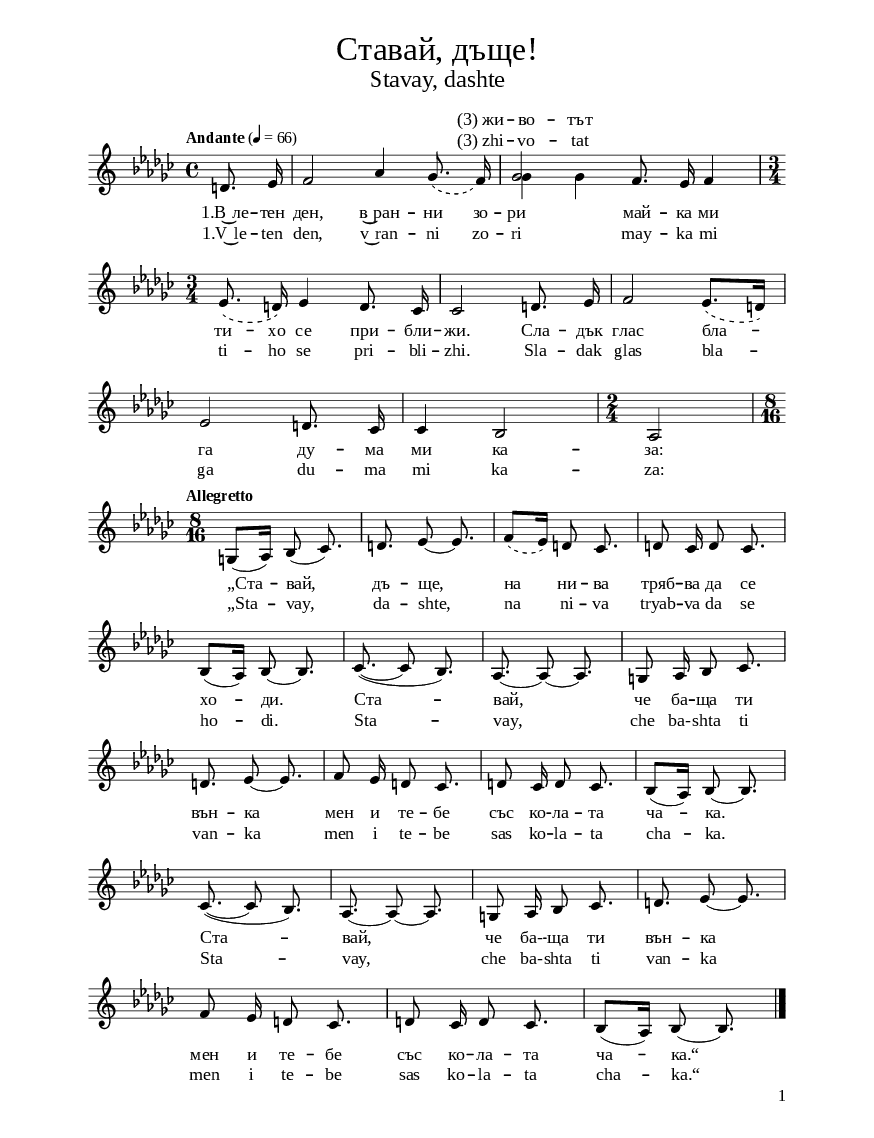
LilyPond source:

\version "2.24.1"

% include paper part and global functions
\include "include/globals.ily"

"rightBraces018" = \markup {
  \column {
    % repeat braces
    \translate #'(0 . -12.6 )
    \right-brace #18

    \translate #'(0 . -22.4 )
    \right-brace #18

  
  }
  \column {
    % repeat numbers
    \translate #'(0 . -13.2 )
    2

    \translate #'(0 . -24.2 )
    2


  }
}

\bookpart {
  \label #'ref142
  \tocItem \markup "Ставай, дъще! – Stavay, dashte"
  \include "include/bookpart-paper.ily"
  \score {
    \include "include/score-layout.ily"

    <<
      \new Lyrics = "tempVoiceLyricsBG" \with {
        % lyrics above a staff should have this override
        \override VerticalAxisGroup.staff-affinity = #DOWN
      }
      \new Lyrics = "tempVoiceLyricsEN" \with {
        \override VerticalAxisGroup.staff-affinity = #DOWN
      }

    \new Voice = "mainVoice" \absolute {
      \clef treble
    
      \key ges \major
  
      \time 4/4
      \tempoFunc "Andante" 4 "66"
      \autoBeamOff
      \partial 4
      d'8. es'16 | % 2
      f'2 as'4 \phrasingSlurDown \phrasingSlurDashed ges'8. \(
      <<
        % now temporary add a second voice
        {
          \voiceTwo % this voice is in the same context as parent
          \hideNotes f'16 \) \unHideNotes \phrasingSlurNeutral | % 3
          \stemUp ges'2 \stemNeutral
        }
        \new Voice = "tempVoice" {
          % this is a new voice context
          \voiceOne \autoBeamOff
          f'16 | % 3
          \stemDown ges'4 ges'4 \stemNeutral
        }
      >>
      \oneVoice

      f'8. 
      
      es'16 f'4 \break | % 4
      \time 3/4 \phrasingSlurDashed es'8. \( d'16 \) \phrasingSlurNeutral es'4 d'8. ces'16 | % 5
      ces'2 d'8. es'16 | % 6
      f'2 \slurDashed es'8. [( d'16 )] \slurNeutral \break | % 7
      es'2 d'8. ces'16 | % 8
      ces'4 bes2 | % 9
      \time 2/4  as2 \break |
      \time 8/16  |
      \tempo "Allegretto" \slurSolid g8 [( as16 )] bes8 ( ces'8. ) | % 11
      d'8. es'8 ~ es'8. | % 12
      \slurDashed f'8 [( es'16 )] d'8 ces'8. | % 13
      d'8 ces'16 d'8 ces'8. \break | % 14
      \slurSolid bes8 [( as16 )] bes8 ~ bes8. | % 15
      ces'8. ( ~ ces'8 bes8. ) | % 16
      as8. ~ as8 ~ as8. | % 17
      g8 as16 bes8 ces'8. \break | % 18
      d'8. es'8 ~ es'8. | % 19
      f'8 es'16 d'8 ces'8. |
      d'8 ces'16 d'8 ces'8. | % 21
      bes8 [( as16 )] bes8 ~ bes8. \break | % 22
      ces'8. ( ~ ces'8 bes8. ) | % 23
      as8. ~ as8 ~ as8. | % 24
      g8 as16 bes8 ces'8. | % 25
      d'8. es'8 ~ es'8. \break | % 26
      f'8 es'16 d'8 ces'8. | % 27
      d'8 ces'16 d'8 ces'8. | % 28
      bes8 [( as16 )] bes8 ~ bes8. \bar "|."
    }
   
   
   \new Lyrics \lyricsto "mainVoice" {
      "1.В~ле" -- тен
      ден, в~ран -- ни зо -- ри май -- ка ми ти -- хо се при --
      бли -- жи. Сла -- дък глас бла -- га ду -- ма ми
      ка -- за: „Ста -- вай, дъ -- ще, на ни -- ва
      тряб -- ва да се хо -- ди. Ста -- вай, че ба --
      ща ти вън -- ка мен и те -- бе със ко -- ла --
      та ча -- ка. Ста -- вай, че "ба-" -- ща ти вън --
      ка мен и те -- бе със ко -- ла -- та ча --
      ка.“
   }

   \new Lyrics \lyricsto "mainVoice" {
        "1.V~le" -- ten
        den, v~ran -- ni zo -- ri may -- ka mi ti -- ho se pri --
        bli -- zhi. Sla -- dak glas bla -- ga du -- ma mi
        ka -- za: „Sta -- vay, da -- shte, na ni -- va
        tryab -- va da se ho -- di. Sta -- vay, che "ba-" --
        shta ti van -- ka men i te -- be sas ko -- la --
        ta cha -- ka. Sta -- vay, che "ba-" -- shta ti van --
        ka men i te -- be sas ko -- la -- ta cha --
        ka.“
   }

   \context Lyrics = "tempVoiceLyricsBG" {
     \lyricsto "tempVoice" {
       "(3) жи" -- во -- тът
     }
   }
   
   \context Lyrics = "tempVoiceLyricsEN" {
     \lyricsto "tempVoice" {
       "(3) zhi" -- vo -- tat
     }
   }

   >>

    \header {
      title = \titleFunc "Ставай, дъще!" "Stavay, dashte"
    }

    \midi{}
    


  } % score
  
  
    \pageBreak

    \markup \fontsize #bgCoupletFontSize {
   
    \override #`(baseline-skip . ,bgCoupletBaselineSkip) % affects space between column lines
    \column {
          \line {   2. Слънцето щом изгрей,}
          \line {   "   " ти на нивата трябва да си.}
          \line {   "   " С’ сърп в ръка, с песен ти}
          \line {   "   " деня срещни. Ставай, дъще,}
          \line {   "   " Слънце дома да не те завари.}
          \line {   "   " Ставай, че моми и момци –}
          \line {   "   " вси към нивата са веч тръгнали.}
          \line {   "   " }
          \line {   3.  Нива е, дъще, животът,}
          \line {   "   " де доброто семе се сей.}
          \line {   "   " Кат израсне, живот внася}
          \line {   "   " то във нас. Ставай, дъще,}
          \line {   "   " Любовта днес мен и тебе чака.}
          \line {   "   " Ставай, (2)тя ни носи}
          \line {   "   " своята нова, жива премяна.}
          \line {   "   "  Ставай, че животът вънка мен}
          \line {   "   "  и тебе с благост вече чака.“}
        }
    
    \"rightBraces018"

    \hspace #4
    \override #`(baseline-skip . ,bgCoupletBaselineSkip)
    \column {
          \line {   2. Slantseto shtom izgrey,}
          \line {   "   " ti na nivata tryabva da si.}
          \line {   "   " S’ sarp v raka, s pesen ti}
          \line {   "   " denya sreshtni. Stavay, dashte,}
          \line {   "   " Slantse doma da ne te zavari.}
          \line {   "   " Stavay, che momi i momtsi –}
          \line {   "   " vsi kam nivata sa vech tragnali.}
          \line {   "   " }
          \line {   3.  Niva e, dashte, zhivotat,}
          \line {   "   " de dobroto seme se sey.}
          \line {   "   " Kat izrasne, zhivot vnasya}
          \line {   "   " to vav nas. Stavay, dashte,}
          \line {   "   " Lyubovta dnes men i tebe chaka.}
          \line {   "   " Stavay, tya ni nosi}
          \line {   "   " svoyata nova, zhiva premyana.}
          \line {   "   "  Stavay, che zhivotat vanka men}
          \line {   "   "  i tebe s blagost veche chaka.“}
    }
   \"rightBraces018"

  }

 
 \markup \empty-two

  % include foreign translation(s) of the song
  \version "2.24.1"

\markup \fill-line { \fontsize #deTitleFontSize "Steh' auf, Tochter!" }
\markup \null
\markup \null

\markup \fontsize #deCoupletFontSize {
  \hspace #2
  \override #`(baseline-skip . ,deCoupletBaselineSkip)
  \column {
    \line { 1. An einem Sommertag, in der frühen Morgenröte, }

    \line { "   " näherte sich mir meine Mutter leise.}

    \line { "   "Mit süßer Stimme sagte sie mir ein gütiges Wort:}

    \line { "   " „Stehe auf, Tochter, }

    \line { "   " weil auf den Acker gegangen werden soll.}

    \line { "   "Stehe auf, }

    \line { "   " weil dein Vater draußen auf mich und auf dich mit dem Gespann wartet.“}
    \line { " "}

    \line { 2. Wenn die Sonne aufgeht, }
    \line { "   "sollst du auf dem Acker sein.}
    \line { "   " Mit der Sichel in der Hand und mit einem Lied begrüße den Tag.}
    \line { "   "Stehe auf, meine Tochter, }
    \line { "   "damit die Sonne dich nicht im Hause findet.}
    \line { "   "Stehe auf, meine Tochter, }
    \line { "   "weil alle Mädchen und Jungen schon zum Acker aufgebrochen sind.}
    \line { " "}

    \line { 3. Der Acker, meine Tochter, ist das Leben,}

    \line { "   "wo der gute Samen gesät wird.}

    \line { "   "Wenn er gedeiht, dann trägt er Leben in uns hinein.}

    \line { "   "Stehe auf, Tochter, }

    \line { "   " die Liebe wartet heute auf mich und auf dich.}

    \line { "   "Stehe auf, }

    \line { "   " sie bringt uns ihr neues, lebendiges Gewand.}

    \line { "   "Stehe auf, }

    \line { "   "weil das Leben draußen schon auf mich und auf dich mit Güte wartet.}
  }
}


} % bookpart
